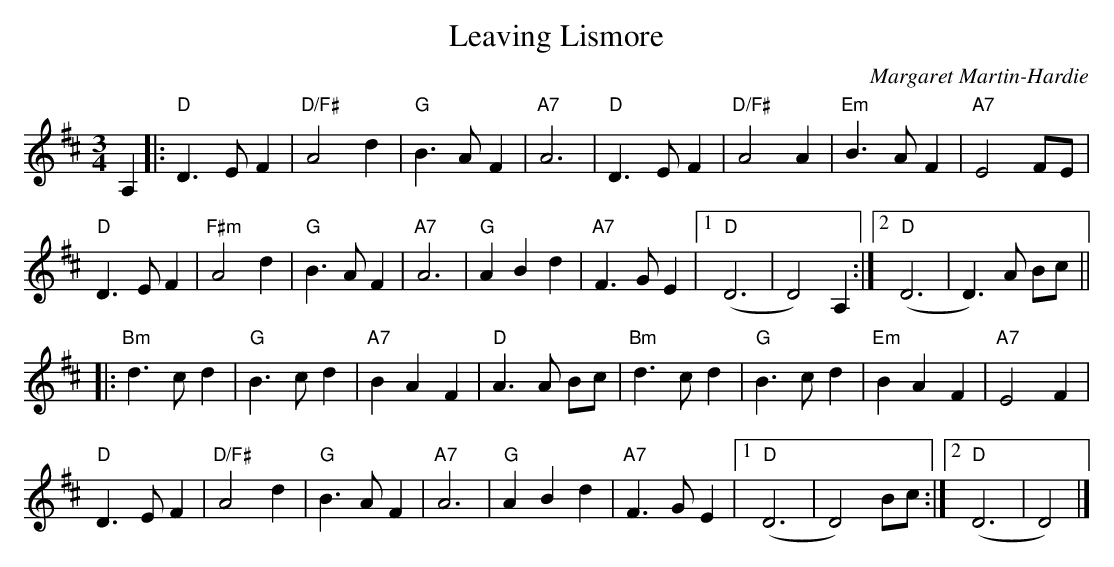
X:1
T: Leaving Lismore
C:Margaret Martin-Hardie
M: 3/4
L: 1/8
K: D
A,2|:"D"D3 E F2|"D/F#"A4 d2|"G"B3 A F2|"A7"A6|\
"D"D3 E F2|"D/F#"A4 A2|"Em"B3 A F2|"A7"E4 FE|
"D"D3 E F2|"F#m"A4 d2|"G" B3 A F2|"A7"A6|"G"A2 B2 d2|\
"A7"F3  G E2|1"D"(D6|D4) A,2:|2"D" (D6|D3) A Bc||
|:"Bm"d3 c d2|"G"B3 c d2|"A7" B2 A2 F2|"D"A3 A Bc|\
"Bm"d3 c d2|"G" B3 c d2|"Em"B2 A2 F2|"A7"E4 F2|
"D"D3 E F2|"D/F#" A4 d2|"G"B3 A F2|"A7"A6|\
"G"A2 B2 d2|"A7" F3 G E2|1"D" (D6|D4) Bc:|2"D"(D6|D4)|]
